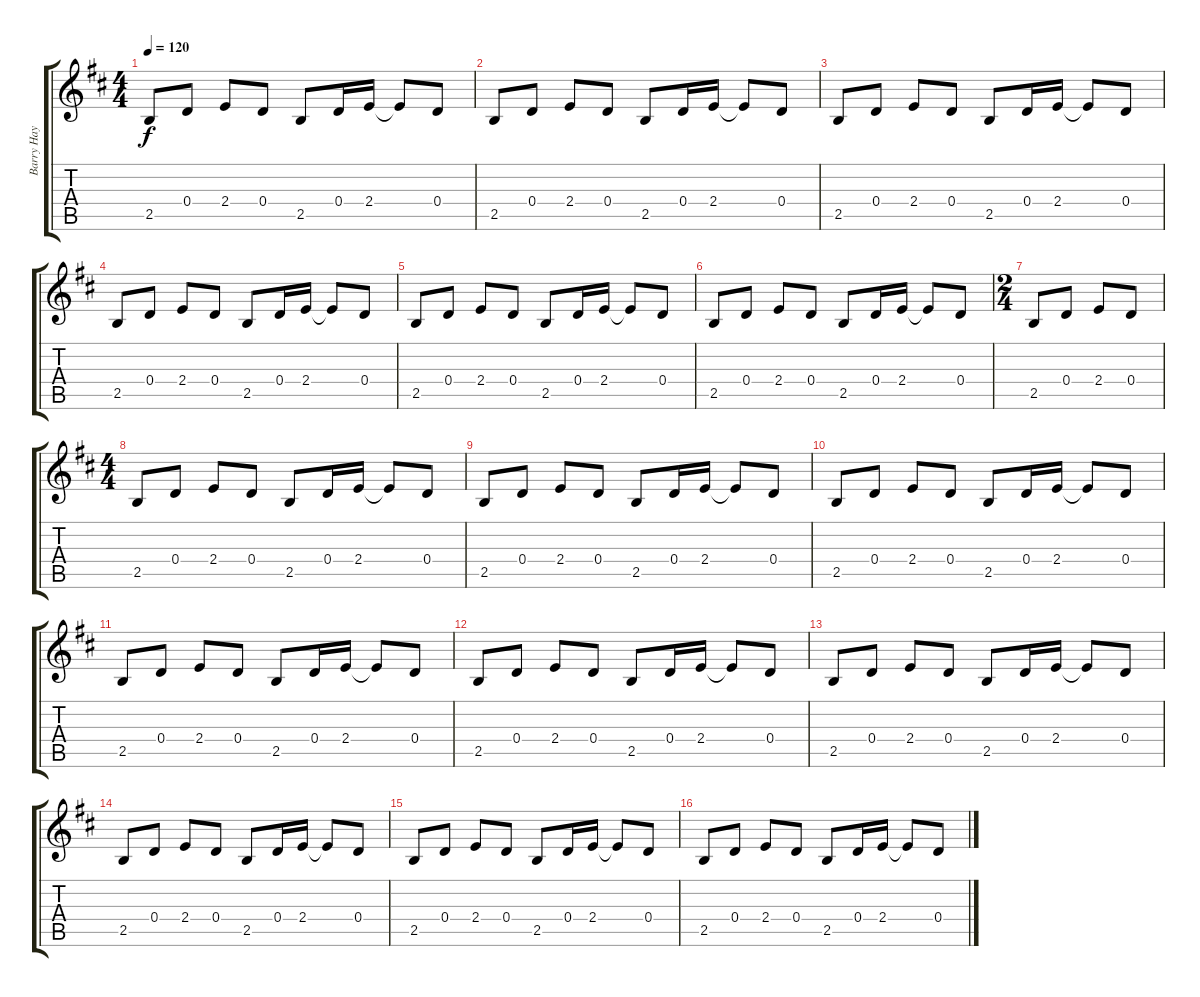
\track ("Barry Hay - Gtr.2" "Barry Hay ") {instrument acousticguitarsteel}
\staff {score tabs}
\tuning (E4 B3 G3 D3 A2 E2) {hide}
\ts (4 4)
\tempo 120
\clef g2
\ks d
2.5.8{dy f} 0.4.8 2.4.8 0.4.8 2.5.8 0.4.16 2.4.16 2.4{t}.8 0.4.8 |
2.5.8 0.4.8 2.4.8 0.4.8 2.5.8 0.4.16 2.4.16 2.4{t}.8 0.4.8 |
2.5.8 0.4.8 2.4.8 0.4.8 2.5.8 0.4.16 2.4.16 2.4{t}.8 0.4.8 |
2.5.8 0.4.8 2.4.8 0.4.8 2.5.8 0.4.16 2.4.16 2.4{t}.8 0.4.8 |
2.5.8 0.4.8 2.4.8 0.4.8 2.5.8 0.4.16 2.4.16 2.4{t}.8 0.4.8 |
2.5.8 0.4.8 2.4.8 0.4.8 2.5.8 0.4.16 2.4.16 2.4{t}.8 0.4.8 |
\ts (2 4)
2.5.8 0.4.8 2.4.8 0.4.8 |
\ts (4 4)
2.5.8 0.4.8 2.4.8 0.4.8 2.5.8 0.4.16 2.4.16 2.4{t}.8 0.4.8 |
2.5.8 0.4.8 2.4.8 0.4.8 2.5.8 0.4.16 2.4.16 2.4{t}.8 0.4.8 |
2.5.8 0.4.8 2.4.8 0.4.8 2.5.8 0.4.16 2.4.16 2.4{t}.8 0.4.8 |
2.5.8 0.4.8 2.4.8 0.4.8 2.5.8 0.4.16 2.4.16 2.4{t}.8 0.4.8 |
2.5.8 0.4.8 2.4.8 0.4.8 2.5.8 0.4.16 2.4.16 2.4{t}.8 0.4.8 |
2.5.8 0.4.8 2.4.8 0.4.8 2.5.8 0.4.16 2.4.16 2.4{t}.8 0.4.8 |
2.5.8 0.4.8 2.4.8 0.4.8 2.5.8 0.4.16 2.4.16 2.4{t}.8 0.4.8 |
2.5.8 0.4.8 2.4.8 0.4.8 2.5.8 0.4.16 2.4.16 2.4{t}.8 0.4.8 |
2.5.8 0.4.8 2.4.8 0.4.8 2.5.8 0.4.16 2.4.16 2.4{t}.8 0.4.8
